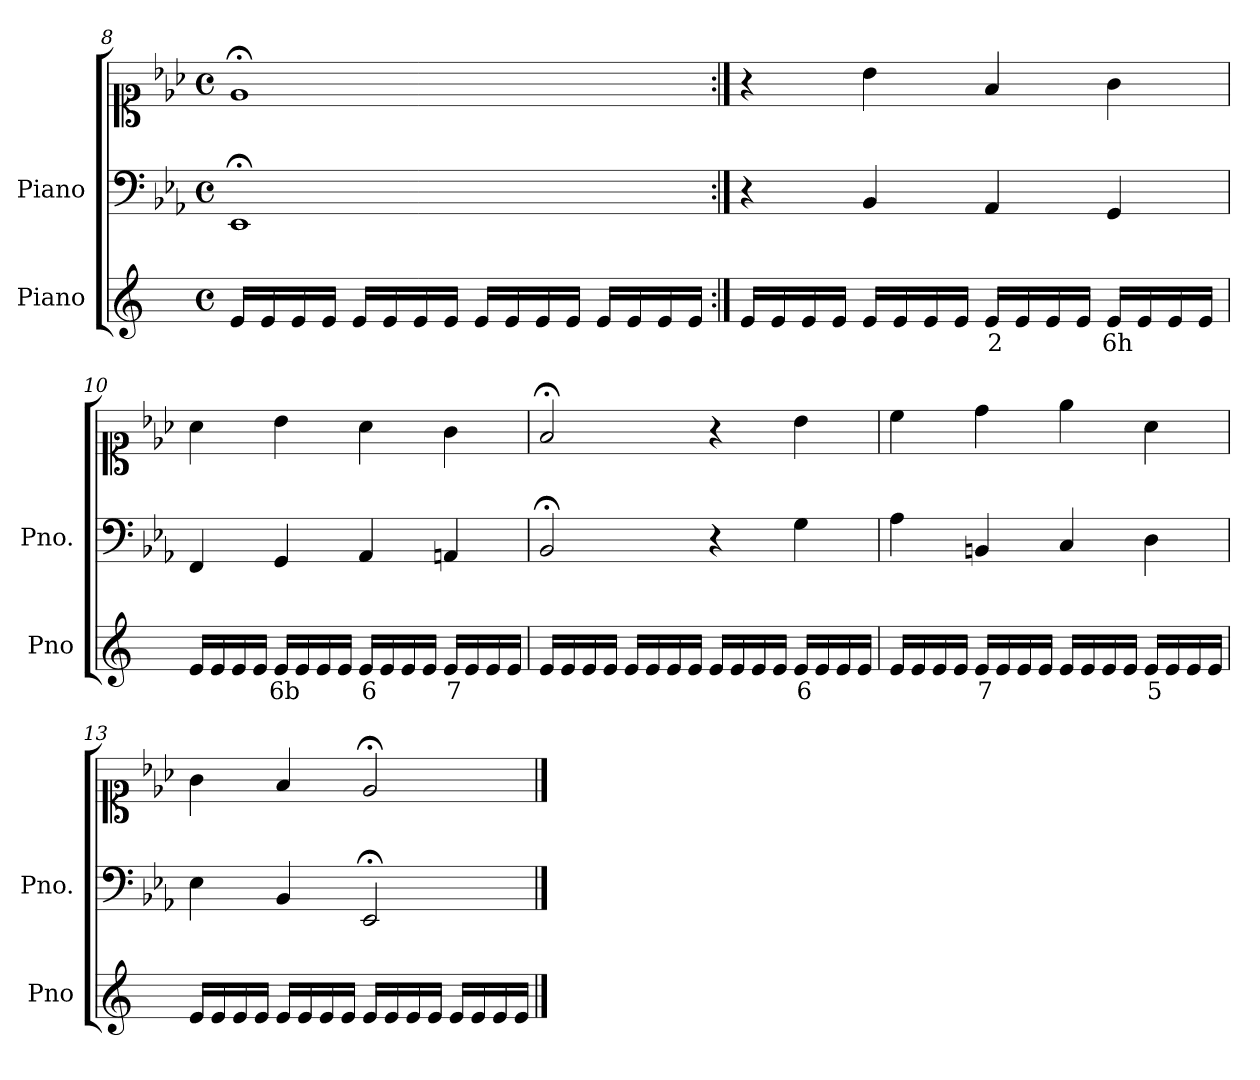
**kern	**text	**kern	**kern
*part2	*part2	*part1	*part1
*staff3	*staff3	*staff2	*staff1
*I"Piano	*	*I"Piano	*
*I'Pno	*	*I'Pno.	*
*clefG2	*	*clefF4	*clefC1
*k[]	*	*k[b-e-a-]	*k[b-e-a-]
*M4/4	*	*M4/4	*M4/4
*met(c)	*	*met(c)	*met(c)
=8	=8	=8	=8
16e/LL	.	1EE-;<	1e-;<
16e/	.	.	.
16e/	.	.	.
16e/JJ	.	.	.
16e/LL	.	.	.
16e/	.	.	.
16e/	.	.	.
16e/JJ	.	.	.
16e/LL	.	.	.
16e/	.	.	.
16e/	.	.	.
16e/JJ	.	.	.
16e/LL	.	.	.
16e/	.	.	.
16e/	.	.	.
16e/JJ	.	.	.
=9:|!	=9:|!	=9:|!	=9:|!
16e/LL	.	4r	4r
16e/	.	.	.
16e/	.	.	.
16e/JJ	.	.	.
16e/LL	.	4BB-/	4b-\
16e/	.	.	.
16e/	.	.	.
16e/JJ	.	.	.
!	!LO:LY:b	!	!
16e/LL	2	4AA-/	4f/
16e/	.	.	.
16e/	.	.	.
16e/JJ	.	.	.
!	!LO:LY:b	!	!
16e/LL	6h	4GG/	4g\
16e/	.	.	.
16e/	.	.	.
16e/JJ	.	.	.
=10	=10	=10	=10
16e/LL	.	4FF/	4a-\
16e/	.	.	.
16e/	.	.	.
16e/JJ	.	.	.
!	!LO:LY:b	!	!
16e/LL	6b	4GG/	4b-\
16e/	.	.	.
16e/	.	.	.
16e/JJ	.	.	.
!	!LO:LY:b	!	!
16e/LL	6	4AA-/	4a-\
16e/	.	.	.
16e/	.	.	.
16e/JJ	.	.	.
!	!LO:LY:b	!	!
16e/LL	7	4AAn/	4g\
16e/	.	.	.
16e/	.	.	.
16e/JJ	.	.	.
=11	=11	=11	=11
16e/LL	.	2BB-;</	2f;</
16e/	.	.	.
16e/	.	.	.
16e/JJ	.	.	.
16e/LL	.	.	.
16e/	.	.	.
16e/	.	.	.
16e/JJ	.	.	.
16e/LL	.	4r	4r
16e/	.	.	.
16e/	.	.	.
16e/JJ	.	.	.
!	!LO:LY:b	!	!
16e/LL	6	4G\	4b-\
16e/	.	.	.
16e/	.	.	.
16e/JJ	.	.	.
=12	=12	=12	=12
16e/LL	.	4A-\	4cc\
16e/	.	.	.
16e/	.	.	.
16e/JJ	.	.	.
!	!LO:LY:b	!	!
16e/LL	7	4BBn/	4dd\
16e/	.	.	.
16e/	.	.	.
16e/JJ	.	.	.
16e/LL	.	4C/	4ee-\
16e/	.	.	.
16e/	.	.	.
16e/JJ	.	.	.
!	!LO:LY:b	!	!
16e/LL	5	4D\	4a-\
16e/	.	.	.
16e/	.	.	.
16e/JJ	.	.	.
=13	=13	=13	=13
16e/LL	.	4E-\	4g\
16e/	.	.	.
16e/	.	.	.
16e/JJ	.	.	.
16e/LL	.	4BB-/	4f/
16e/	.	.	.
16e/	.	.	.
16e/JJ	.	.	.
16e/LL	.	2EE-;</	2e-;</
16e/	.	.	.
16e/	.	.	.
16e/JJ	.	.	.
16e/LL	.	.	.
16e/	.	.	.
16e/	.	.	.
16e/JJ	.	.	.
==	==	==	==
*-	*-	*-	*-
